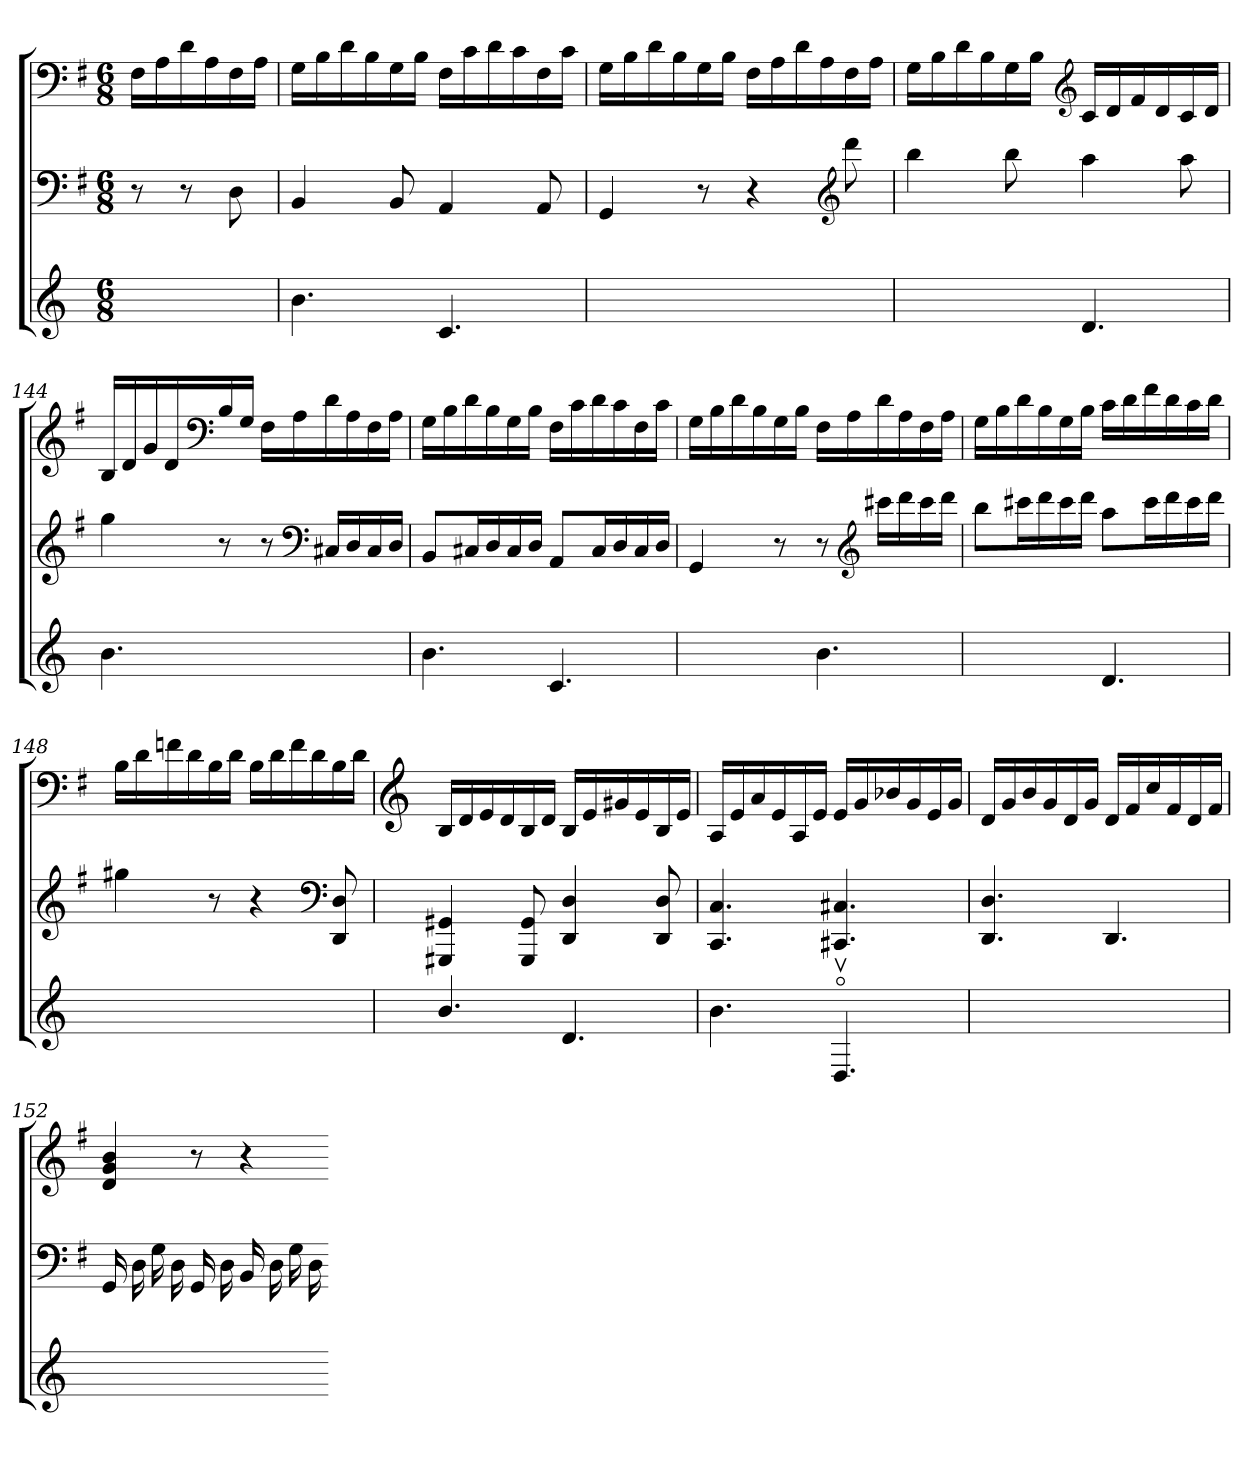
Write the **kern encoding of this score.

**kern	**kern	**kern
*part3	*part2	*part1
*staff3	*staff2	*staff1
*	*clefF4	*clefF4
*	*k[f#]	*k[f#]
*	*G:	*G:
*M6/8	*M6/8	*M6/8
=	=	=
4.ryy	8r	16F#LL
.	.	16A
.	8r	16d
.	.	16A
.	8D	16F#
.	.	16AJJ
=141	=141	=141
4.b	4BB	16GLL
.	.	16B
.	.	16d
.	.	16B
.	8BB	16G
.	.	16BJJ
4.c	4AA	16F#LL
.	.	16c
.	.	16d
.	.	16c
.	8AA	16F#
.	.	16cJJ
=142	=142	=142
2.ryy	4GG	16GLL
.	.	16B
.	.	16d
.	.	16B
.	8r	16G
.	.	16BJJ
.	4r	16F#LL
.	.	16A
.	.	16d
.	.	16A
*	*clefG2	*
.	8ddd	16F#
.	.	16AJJ
=143	=143	=143
4.ryy	4bb	16GLL
.	.	16B
.	.	16d
.	.	16B
.	8bb	16G
.	.	16BJJ
*	*	*clefG2
4.d	4aa	16cLL
.	.	16d
.	.	16f#
.	.	16d
.	8aa	16c
.	.	16dJJ
=144	=144	=144
4.b	4gg	16BLL
.	.	16d
.	.	16g
.	.	16d
*	*	*clefF4
.	8r	16B
.	.	16GJJ
4.ryy	8r	16F#LL
.	.	16A
*	*clefF4	*
.	16C#XLL	16d
.	16D	16A
.	16C#	16F#
.	16DJJ	16AJJ
=145	=145	=145
4.b	8BBL	16GLL
.	.	16B
.	16C#XL	16d
.	16D	16B
.	16C#	16G
.	16DJJ	16BJJ
4.c	8AAL	16F#LL
.	.	16c
.	16C#L	16d
.	16D	16c
.	16C#	16F#
.	16DJJ	16cJJ
=146	=146	=146
4.ryy	4GG	16GLL
.	.	16B
.	.	16d
.	.	16B
.	8r	16G
.	.	16BJJ
4.b	8r	16F#LL
.	.	16A
*	*clefG2	*
.	16ccc#XLL	16d
.	16ddd	16A
.	16ccc#	16F#
.	16dddJJ	16AJJ
=147	=147	=147
4.ryy	8bbL	16GLL
.	.	16B
.	16ccc#XL	16d
.	16ddd	16B
.	16ccc#	16G
.	16dddJJ	16BJJ
4.d	8aaL	16cLL
.	.	16d
.	16ccc#L	16f#
.	16ddd	16d
.	16ccc#	16c
.	16dddJJ	16dJJ
=148	=148	=148
2.ryy	4gg#X	16BLL
.	.	16d
.	.	16fn
.	.	16d
.	8r	16B
.	.	16dJJ
.	4r	16BLL
.	.	16d
.	.	16f
.	.	16d
*	*clefF4	*
.	8DD 8D	16B
.	.	16dJJ
=149	=149	=149
*	*	*clefG2
4.b/	4GGG#X 4GG#X	16BLL
.	.	16d
.	.	16e
.	.	16d
.	8GGG# 8GG#	16B
.	.	16dJJ
4.d/	4DD 4D	16BLL
.	.	16e
.	.	16g#X
.	.	16e
.	8DD 8D	16B
.	.	16eJJ
=150	=150	=150
4.b	4.CC 4.C	16ALL
.	.	16e
.	.	16a
.	.	16e
.	.	16A
.	.	16eJJ
4.Dov/	4.CC#X 4.C#X	16eLL
.	.	16g
.	.	16b-X
.	.	16g
.	.	16e
.	.	16gJJ
=151	=151	=151
2.ryy	4.DD 4.D	16dLL
.	.	16g
.	.	16b
.	.	16g
.	.	16d
.	.	16gJJ
.	4.DD	16dLL
.	.	16f#
.	.	16cc
.	.	16f#
.	.	16d
.	.	16f#JJ
=152	=152	=152
2ryy	16GG	4d 4g 4b
.	16D	.
.	16G	.
.	16D	.
.	16GG	8r
.	16D	.
.	16BB	4r
.	16D	.
8ryy	16G	.
.	16D	.
=-	=-	=-
*-	*-	*-
